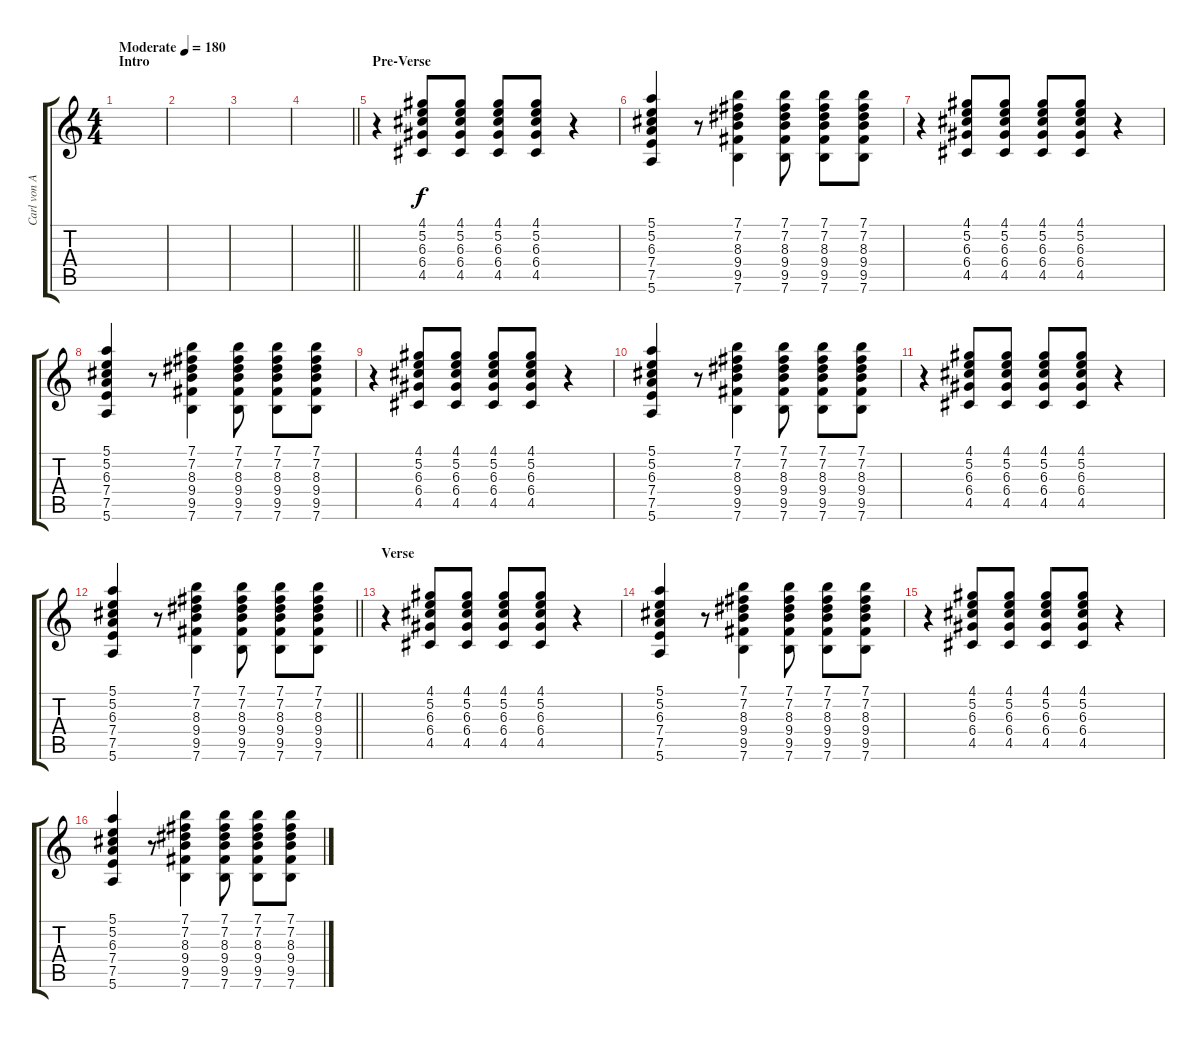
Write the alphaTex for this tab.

\track ("Carl von Arbin - Guitar" "Carl von A") {instrument electricguitarclean}
\staff {score tabs}
\tuning (E4 B3 G3 D3 A2 E2) {hide}
\ts (4 4)
\section ("" "Intro")
\tempo (180 "Moderate")
\clef g2
\ks c
|
|
|
\barLineRight lightlight
|
\section ("" "Pre-Verse")
r.4 (4.1 5.2 6.3 6.4 4.5).8 (4.1 5.2 6.3 6.4 4.5).8 (4.1 5.2 6.3 6.4 4.5).8 (4.1 5.2 6.3 6.4 4.5).8 r.4 |
(5.1 5.2 6.3 7.4 7.5 5.6).4 r.8 (7.1 7.2 8.3 9.4 9.5 7.6).4 (7.1 7.2 8.3 9.4 9.5 7.6).8 (7.1 7.2 8.3 9.4 9.5 7.6).8 (7.1 7.2 8.3 9.4 9.5 7.6).8 |
r.4 (4.1 5.2 6.3 6.4 4.5).8 (4.1 5.2 6.3 6.4 4.5).8 (4.1 5.2 6.3 6.4 4.5).8 (4.1 5.2 6.3 6.4 4.5).8 r.4 |
(5.1 5.2 6.3 7.4 7.5 5.6).4 r.8 (7.1 7.2 8.3 9.4 9.5 7.6).4 (7.1 7.2 8.3 9.4 9.5 7.6).8 (7.1 7.2 8.3 9.4 9.5 7.6).8 (7.1 7.2 8.3 9.4 9.5 7.6).8 |
r.4 (4.1 5.2 6.3 6.4 4.5).8 (4.1 5.2 6.3 6.4 4.5).8 (4.1 5.2 6.3 6.4 4.5).8 (4.1 5.2 6.3 6.4 4.5).8 r.4 |
(5.1 5.2 6.3 7.4 7.5 5.6).4 r.8 (7.1 7.2 8.3 9.4 9.5 7.6).4 (7.1 7.2 8.3 9.4 9.5 7.6).8 (7.1 7.2 8.3 9.4 9.5 7.6).8 (7.1 7.2 8.3 9.4 9.5 7.6).8 |
r.4 (4.1 5.2 6.3 6.4 4.5).8 (4.1 5.2 6.3 6.4 4.5).8 (4.1 5.2 6.3 6.4 4.5).8 (4.1 5.2 6.3 6.4 4.5).8 r.4 |
\barLineRight lightlight
(5.1 5.2 6.3 7.4 7.5 5.6).4 r.8 (7.1 7.2 8.3 9.4 9.5 7.6).4 (7.1 7.2 8.3 9.4 9.5 7.6).8 (7.1 7.2 8.3 9.4 9.5 7.6).8 (7.1 7.2 8.3 9.4 9.5 7.6).8 |
\section ("" "Verse")
r.4 (4.1 5.2 6.3 6.4 4.5).8 (4.1 5.2 6.3 6.4 4.5).8 (4.1 5.2 6.3 6.4 4.5).8 (4.1 5.2 6.3 6.4 4.5).8 r.4 |
(5.1 5.2 6.3 7.4 7.5 5.6).4 r.8 (7.1 7.2 8.3 9.4 9.5 7.6).4 (7.1 7.2 8.3 9.4 9.5 7.6).8 (7.1 7.2 8.3 9.4 9.5 7.6).8 (7.1 7.2 8.3 9.4 9.5 7.6).8 |
r.4 (4.1 5.2 6.3 6.4 4.5).8 (4.1 5.2 6.3 6.4 4.5).8 (4.1 5.2 6.3 6.4 4.5).8 (4.1 5.2 6.3 6.4 4.5).8 r.4 |
(5.1 5.2 6.3 7.4 7.5 5.6).4 r.8 (7.1 7.2 8.3 9.4 9.5 7.6).4 (7.1 7.2 8.3 9.4 9.5 7.6).8 (7.1 7.2 8.3 9.4 9.5 7.6).8 (7.1 7.2 8.3 9.4 9.5 7.6).8
